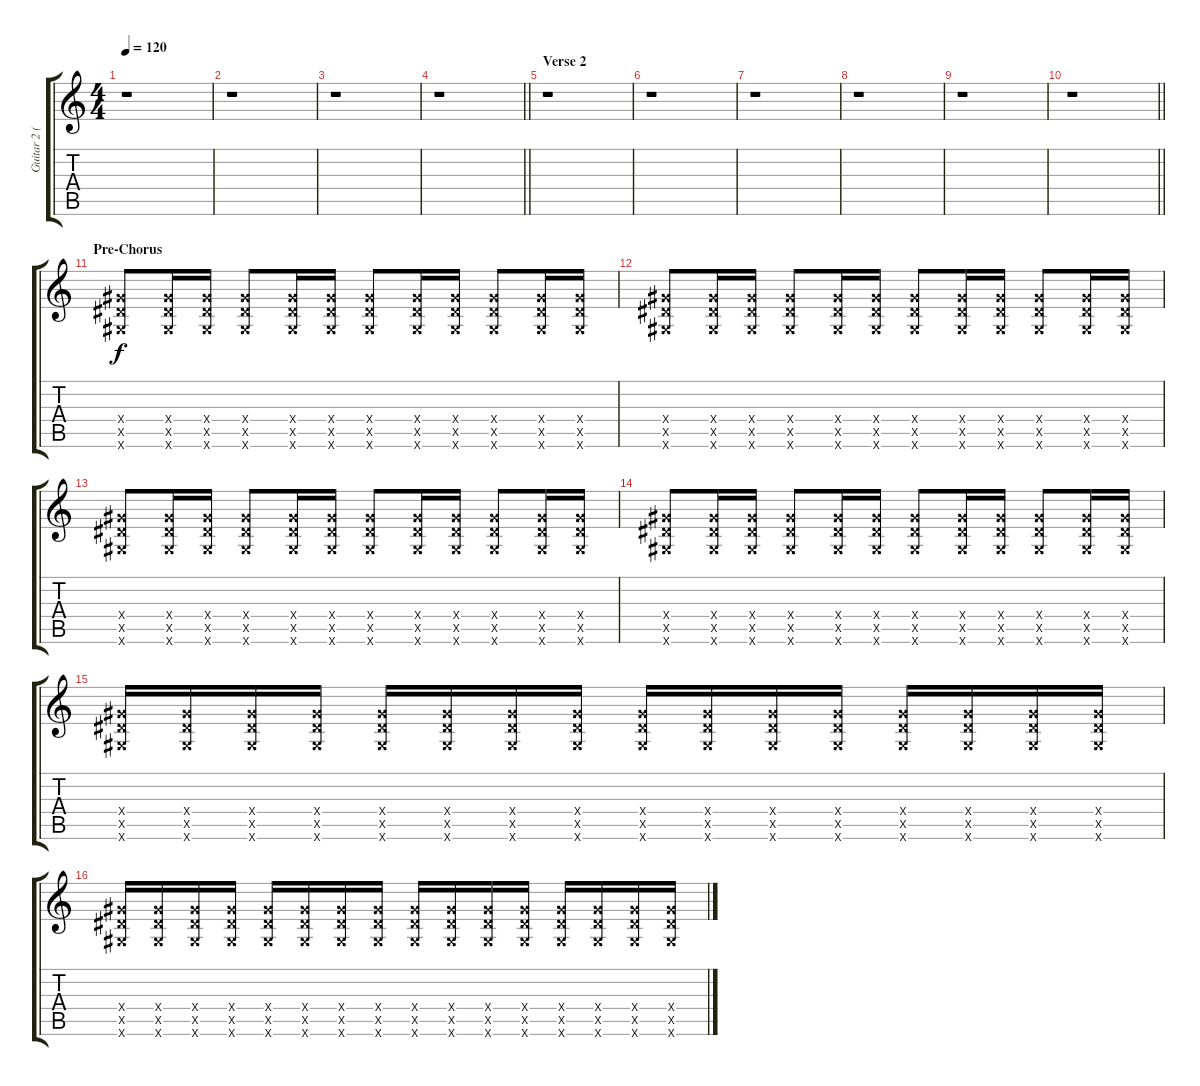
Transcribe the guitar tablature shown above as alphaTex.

\track ("Guitar 2 (Fills)" "Guitar 2 (") {instrument overdrivenguitar}
\staff {score tabs}
\tuning (Eb4 Bb3 Gb3 Db3 Ab2 Eb2) {hide}
\ts (4 4)
\tempo 120
\clef g2
\ks c
r.1{dy f} |
r.1 |
r.1 |
\barLineRight lightlight
r.1 |
\section ("" "Verse 2")
r.1 |
r.1 |
r.1 |
r.1 |
r.1 |
\barLineRight lightlight
r.1{volume 13} |
\section ("" "Pre-Chorus")
(7.4{x} 7.5{x} 5.6{x}).8 (7.4{x} 7.5{x} 5.6{x}).16 (7.4{x} 7.5{x} 5.6{x}).16 (7.4{x} 7.5{x} 5.6{x}).8 (7.4{x} 7.5{x} 5.6{x}).16 (7.4{x} 7.5{x} 5.6{x}).16 (7.4{x} 7.5{x} 5.6{x}).8 (7.4{x} 7.5{x} 5.6{x}).16 (7.4{x} 7.5{x} 5.6{x}).16 (7.4{x} 7.5{x} 5.6{x}).8 (7.4{x} 7.5{x} 5.6{x}).16 (7.4{x} 7.5{x} 5.6{x}).16 |
(7.4{x} 7.5{x} 5.6{x}).8 (7.4{x} 7.5{x} 5.6{x}).16 (7.4{x} 7.5{x} 5.6{x}).16 (7.4{x} 7.5{x} 5.6{x}).8 (7.4{x} 7.5{x} 5.6{x}).16 (7.4{x} 7.5{x} 5.6{x}).16 (7.4{x} 7.5{x} 5.6{x}).8 (7.4{x} 7.5{x} 5.6{x}).16 (7.4{x} 7.5{x} 5.6{x}).16 (7.4{x} 7.5{x} 5.6{x}).8 (7.4{x} 7.5{x} 5.6{x}).16 (7.4{x} 7.5{x} 5.6{x}).16 |
(7.4{x} 7.5{x} 5.6{x}).8 (7.4{x} 7.5{x} 5.6{x}).16 (7.4{x} 7.5{x} 5.6{x}).16 (7.4{x} 7.5{x} 5.6{x}).8 (7.4{x} 7.5{x} 5.6{x}).16 (7.4{x} 7.5{x} 5.6{x}).16 (7.4{x} 7.5{x} 5.6{x}).8 (7.4{x} 7.5{x} 5.6{x}).16 (7.4{x} 7.5{x} 5.6{x}).16 (7.4{x} 7.5{x} 5.6{x}).8 (7.4{x} 7.5{x} 5.6{x}).16 (7.4{x} 7.5{x} 5.6{x}).16 |
(7.4{x} 7.5{x} 5.6{x}).8 (7.4{x} 7.5{x} 5.6{x}).16 (7.4{x} 7.5{x} 5.6{x}).16 (7.4{x} 7.5{x} 5.6{x}).8 (7.4{x} 7.5{x} 5.6{x}).16 (7.4{x} 7.5{x} 5.6{x}).16 (7.4{x} 7.5{x} 5.6{x}).8 (7.4{x} 7.5{x} 5.6{x}).16 (7.4{x} 7.5{x} 5.6{x}).16 (7.4{x} 7.5{x} 5.6{x}).8 (7.4{x} 7.5{x} 5.6{x}).16 (7.4{x} 7.5{x} 5.6{x}).16 |
(7.4{x} 7.5{x} 5.6{x}).16 (7.4{x} 7.5{x} 5.6{x}).16 (7.4{x} 7.5{x} 5.6{x}).16 (7.4{x} 7.5{x} 5.6{x}).16 (7.4{x} 7.5{x} 5.6{x}).16 (7.4{x} 7.5{x} 5.6{x}).16 (7.4{x} 7.5{x} 5.6{x}).16 (7.4{x} 7.5{x} 5.6{x}).16 (7.4{x} 7.5{x} 5.6{x}).16 (7.4{x} 7.5{x} 5.6{x}).16 (7.4{x} 7.5{x} 5.6{x}).16 (7.4{x} 7.5{x} 5.6{x}).16 (7.4{x} 7.5{x} 5.6{x}).16 (7.4{x} 7.5{x} 5.6{x}).16 (7.4{x} 7.5{x} 5.6{x}).16 (7.4{x} 7.5{x} 5.6{x}).16 |
(7.4{x} 7.5{x} 5.6{x}).16 (7.4{x} 7.5{x} 5.6{x}).16 (7.4{x} 7.5{x} 5.6{x}).16 (7.4{x} 7.5{x} 5.6{x}).16 (7.4{x} 7.5{x} 5.6{x}).16 (7.4{x} 7.5{x} 5.6{x}).16 (7.4{x} 7.5{x} 5.6{x}).16 (7.4{x} 7.5{x} 5.6{x}).16 (7.4{x} 7.5{x} 5.6{x}).16 (7.4{x} 7.5{x} 5.6{x}).16 (7.4{x} 7.5{x} 5.6{x}).16 (7.4{x} 7.5{x} 5.6{x}).16 (7.4{x} 7.5{x} 5.6{x}).16 (7.4{x} 7.5{x} 5.6{x}).16 (7.4{x} 7.5{x} 5.6{x}).16 (7.4{x} 7.5{x} 5.6{x}).16
